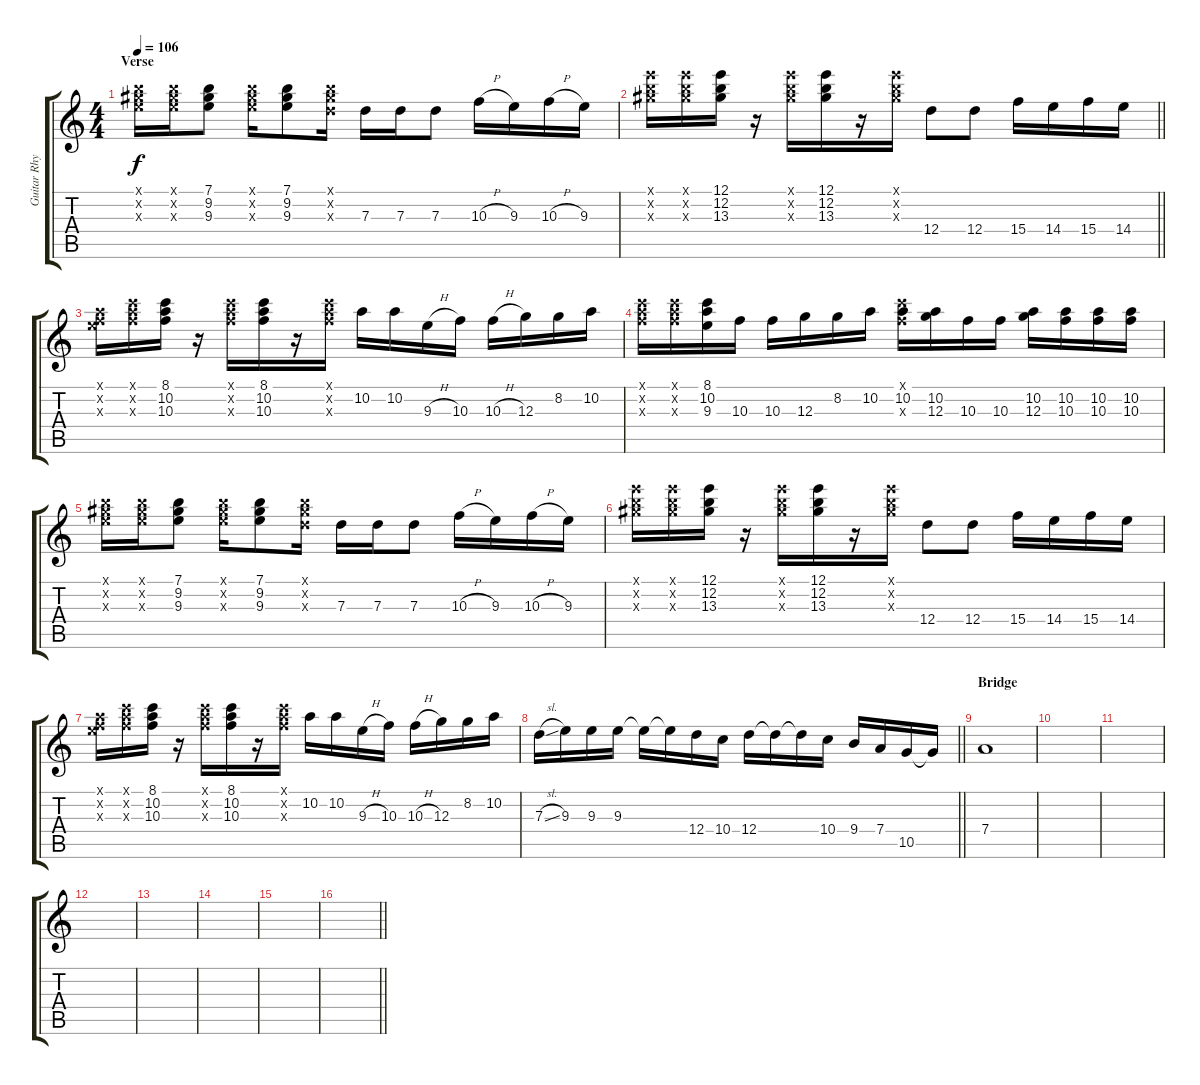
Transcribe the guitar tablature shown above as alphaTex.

\track ("Guitar Rhytm" "Guitar Rhy") {instrument overdrivenguitar}
\staff {score tabs}
\tuning (E4 B3 G3 D3 A2 E2) {hide}
\ts (4 4)
\section ("" "Verse")
\tempo 106
\clef g2
\ks c
(7.1{x} 9.2{x} 9.3{x}).16{dy f} (7.1{x} 9.2{x} 9.3{x}).16 (7.1 9.2 9.3).8 (7.1{x} 9.2{x} 9.3{x}).16 (7.1 9.2 9.3).8 (7.1{x} 9.2{x} 7.3{x}).16 7.3.16 7.3.16 7.3.8 10.3{h}.16 9.3.16 10.3{h}.16 9.3.16 |
\barLineRight lightlight
(12.1{x} 12.2{x} 13.3{x}).16 (12.1{x} 12.2{x} 13.3{x}).16 (12.1 12.2 13.3).16 r.16 (12.1{x} 12.2{x} 13.3{x}).16 (12.1 12.2 13.3).16 r.16 (12.1{x} 12.2{x} 13.3{x}).16 12.4.8 12.4.8 15.4.16 14.4.16 15.4.16 14.4.16 |
(0.1{x} 10.2{x} 10.3{x}).16 (8.1{x} 10.2{x} 10.3{x}).16 (8.1 10.2 10.3).16 r.16 (8.1{x} 10.2{x} 10.3{x}).16 (8.1 10.2 10.3).16 r.16 (8.1{x} 10.2{x} 10.3{x}).16 10.2.16 10.2.16 9.3{h}.16 10.3.16 10.3{h}.16 12.3.16 8.2.16 10.2.16 |
(8.1{x} 10.2{x} 10.3{x}).16 (8.1{x} 10.2{x} 10.3{x}).16 (8.1 10.2 9.3).16 10.3.16 10.3.16 12.3.16 8.2.16 10.2.16 (8.1{x} 10.2 10.3{x}).16 (10.2 12.3).16 10.3.16 10.3.16 (10.2 12.3).16 (10.2 10.3).16 (10.2 10.3).16 (10.2 10.3).16 |
(7.1{x} 9.2{x} 9.3{x}).16 (7.1{x} 9.2{x} 9.3{x}).16 (7.1 9.2 9.3).8 (7.1{x} 9.2{x} 9.3{x}).16 (7.1 9.2 9.3).8 (7.1{x} 9.2{x} 7.3{x}).16 7.3.16 7.3.16 7.3.8 10.3{h}.16 9.3.16 10.3{h}.16 9.3.16 |
(12.1{x} 12.2{x} 13.3{x}).16 (12.1{x} 12.2{x} 13.3{x}).16 (12.1 12.2 13.3).16 r.16 (12.1{x} 12.2{x} 13.3{x}).16 (12.1 12.2 13.3).16 r.16 (12.1{x} 12.2{x} 13.3{x}).16 12.4.8 12.4.8 15.4.16 14.4.16 15.4.16 14.4.16 |
(0.1{x} 10.2{x} 10.3{x}).16 (8.1{x} 10.2{x} 10.3{x}).16 (8.1 10.2 10.3).16 r.16 (8.1{x} 10.2{x} 10.3{x}).16 (8.1 10.2 10.3).16 r.16 (8.1{x} 10.2{x} 10.3{x}).16 10.2.16 10.2.16 9.3{h}.16 10.3.16 10.3{h}.16 12.3.16 8.2.16 10.2.16 |
\barLineRight lightlight
7.3{sl}.16 9.3.16 9.3.16 9.3.16 9.3{t}.16 9.3{t}.16 12.4.16 10.4.16 12.4.16 12.4{t}.16 12.4{t}.16 10.4.16 9.4.16 7.4.16 10.5.16 10.5{t}.16 |
\section ("" "Bridge")
7.4.1 |
|
|
|
|
|
|
\barLineRight lightlight
